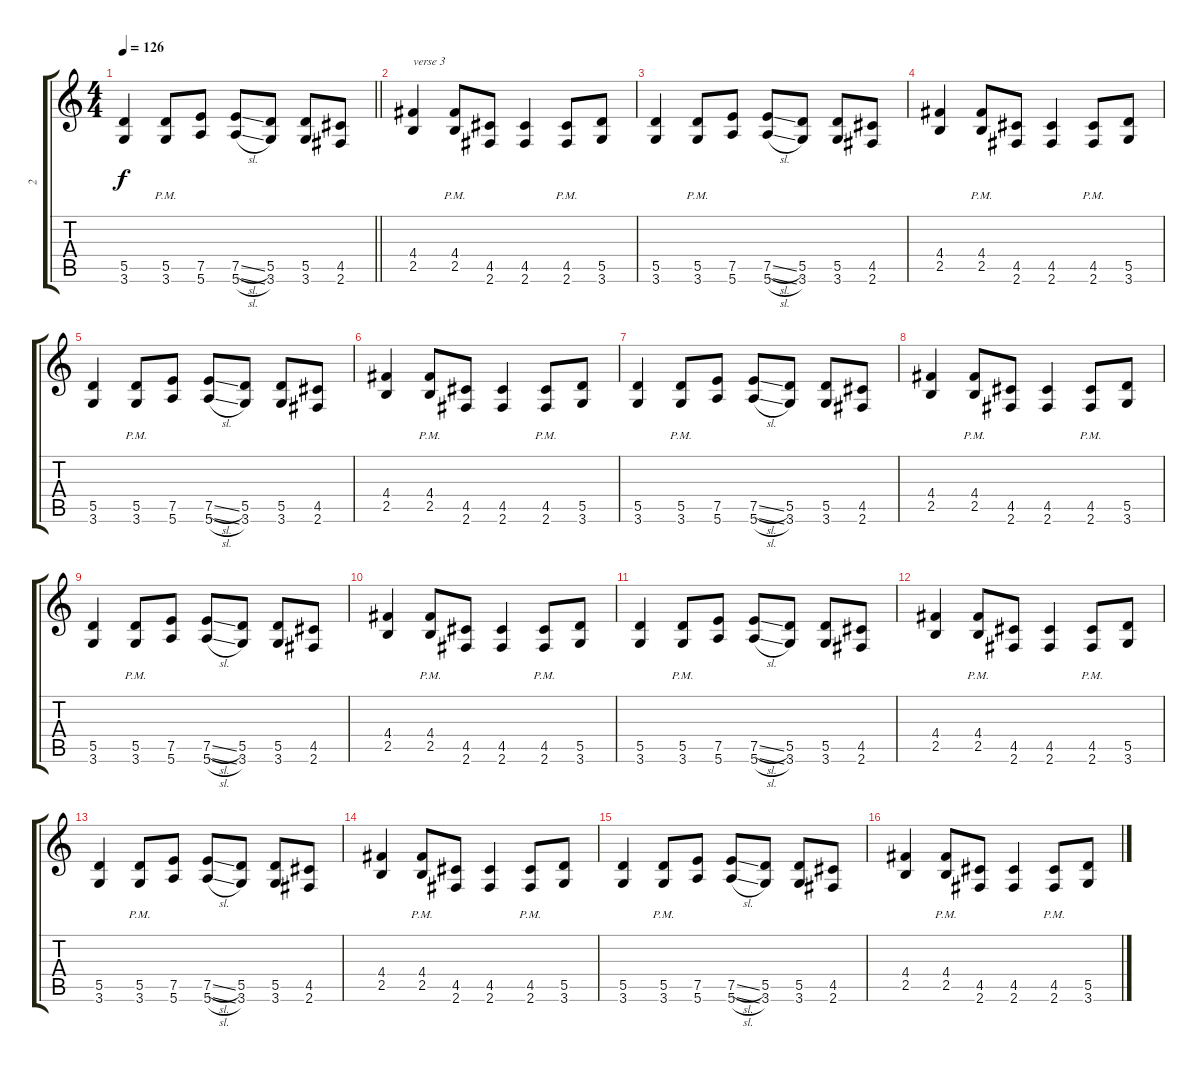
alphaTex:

\track ("2" "2") {instrument overdrivenguitar}
\staff {score tabs}
\tuning (E4 B3 G3 D3 A2 E2) {hide}
\ts (4 4)
\tempo 126
\clef g2
\barLineRight lightlight
\ks c
(5.5 3.6).4{dy f} (5.5{pm} 3.6{pm}).8 (7.5 5.6).8 (7.5{sl} 5.6{sl}).8 (5.5 3.6).8 (5.5 3.6).8 (4.5 2.6).8 |
(4.4 2.5).4{txt "verse 3"} (4.4{pm} 2.5{pm}).8 (4.5 2.6).8 (4.5 2.6).4 (4.5{pm} 2.6{pm}).8 (5.5 3.6).8 |
(5.5 3.6).4 (5.5{pm} 3.6{pm}).8 (7.5 5.6).8 (7.5{sl} 5.6{sl}).8 (5.5 3.6).8 (5.5 3.6).8 (4.5 2.6).8 |
(4.4 2.5).4 (4.4{pm} 2.5{pm}).8 (4.5 2.6).8 (4.5 2.6).4 (4.5{pm} 2.6{pm}).8 (5.5 3.6).8 |
(5.5 3.6).4 (5.5{pm} 3.6{pm}).8 (7.5 5.6).8 (7.5{sl} 5.6{sl}).8 (5.5 3.6).8 (5.5 3.6).8 (4.5 2.6).8 |
(4.4 2.5).4 (4.4{pm} 2.5{pm}).8 (4.5 2.6).8 (4.5 2.6).4 (4.5{pm} 2.6{pm}).8 (5.5 3.6).8 |
(5.5 3.6).4 (5.5{pm} 3.6{pm}).8 (7.5 5.6).8 (7.5{sl} 5.6{sl}).8 (5.5 3.6).8 (5.5 3.6).8 (4.5 2.6).8 |
(4.4 2.5).4 (4.4{pm} 2.5{pm}).8 (4.5 2.6).8 (4.5 2.6).4 (4.5{pm} 2.6{pm}).8 (5.5 3.6).8 |
(5.5 3.6).4 (5.5{pm} 3.6{pm}).8 (7.5 5.6).8 (7.5{sl} 5.6{sl}).8 (5.5 3.6).8 (5.5 3.6).8 (4.5 2.6).8 |
(4.4 2.5).4 (4.4{pm} 2.5{pm}).8 (4.5 2.6).8 (4.5 2.6).4 (4.5{pm} 2.6{pm}).8 (5.5 3.6).8 |
(5.5 3.6).4 (5.5{pm} 3.6{pm}).8 (7.5 5.6).8 (7.5{sl} 5.6{sl}).8 (5.5 3.6).8 (5.5 3.6).8 (4.5 2.6).8 |
(4.4 2.5).4 (4.4{pm} 2.5{pm}).8 (4.5 2.6).8 (4.5 2.6).4 (4.5{pm} 2.6{pm}).8 (5.5 3.6).8 |
(5.5 3.6).4 (5.5{pm} 3.6{pm}).8 (7.5 5.6).8 (7.5{sl} 5.6{sl}).8 (5.5 3.6).8 (5.5 3.6).8 (4.5 2.6).8 |
(4.4 2.5).4 (4.4{pm} 2.5{pm}).8 (4.5 2.6).8 (4.5 2.6).4 (4.5{pm} 2.6{pm}).8 (5.5 3.6).8 |
(5.5 3.6).4 (5.5{pm} 3.6{pm}).8 (7.5 5.6).8 (7.5{sl} 5.6{sl}).8 (5.5 3.6).8 (5.5 3.6).8 (4.5 2.6).8 |
(4.4 2.5).4 (4.4{pm} 2.5{pm}).8 (4.5 2.6).8 (4.5 2.6).4 (4.5{pm} 2.6{pm}).8 (5.5 3.6).8
